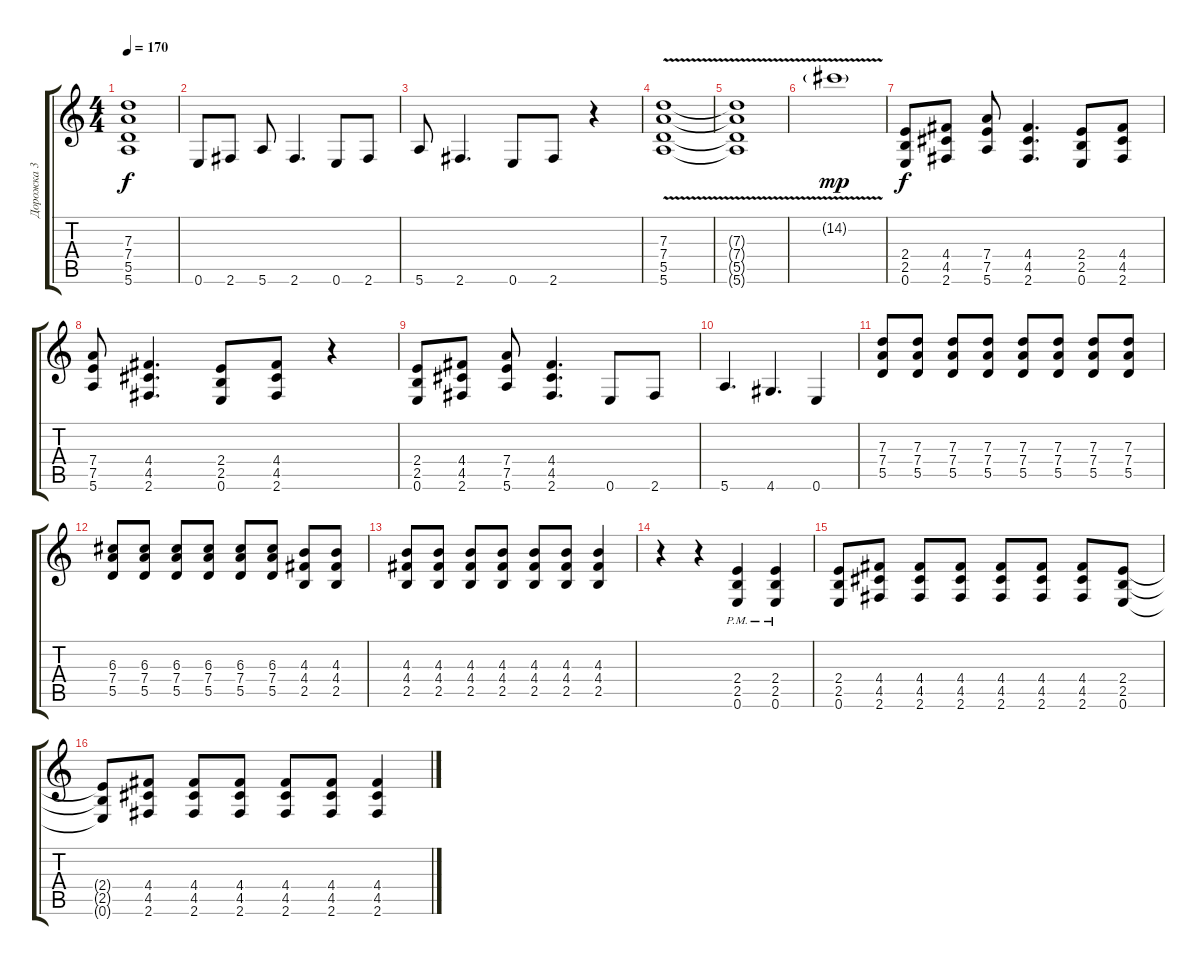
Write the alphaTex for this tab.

\track ("Дорожка 3" "Дорожка 3") {instrument overdrivenguitar}
\staff {score tabs}
\tuning (E4 B3 G3 D3 A2 E2) {hide}
\ts (4 4)
\tempo 170
\clef g2
\ks c
(7.3{t} 7.4{t} 5.5{t} 5.6{t}).1{dy f} |
0.6.8 2.6.8 5.6.8 2.6.4{d} 0.6.8 2.6.8 |
5.6.8 2.6.4{d} 0.6.8 2.6.8 r.4 |
(7.3{v} 7.4{v} 5.5{v} 5.6{v}).1 |
(7.3{t} 7.4{t} 5.5{t} 5.6{t}).1 |
14.2{v g}.1{dy mp} |
(2.4 2.5 0.6).8{dy f} (4.4 4.5 2.6).8 (7.4 7.5 5.6).8 (4.4 4.5 2.6).4{d} (2.4 2.5 0.6).8 (4.4 4.5 2.6).8 |
(7.4 7.5 5.6).8 (4.4 4.5 2.6).4{d} (2.4 2.5 0.6).8 (4.4 4.5 2.6).8 r.4 |
(2.4 2.5 0.6).8 (4.4 4.5 2.6).8 (7.4 7.5 5.6).8 (4.4 4.5 2.6).4{d} 0.6.8 2.6.8 |
5.6.4{d} 4.6.4{d} 0.6.4 |
(7.3 7.4 5.5).8 (7.3 7.4 5.5).8 (7.3 7.4 5.5).8 (7.3 7.4 5.5).8 (7.3 7.4 5.5).8 (7.3 7.4 5.5).8 (7.3 7.4 5.5).8 (7.3 7.4 5.5).8 |
(6.3 7.4 5.5).8 (6.3 7.4 5.5).8 (6.3 7.4 5.5).8 (6.3 7.4 5.5).8 (6.3 7.4 5.5).8 (6.3 7.4 5.5).8 (4.3 4.4 2.5).8 (4.3 4.4 2.5).8 |
(4.3 4.4 2.5).8 (4.3 4.4 2.5).8 (4.3 4.4 2.5).8 (4.3 4.4 2.5).8 (4.3 4.4 2.5).8 (4.3 4.4 2.5).8 (4.3 4.4 2.5).4 |
r.4 r.4 (2.4{pm} 2.5{pm} 0.6{pm}).4 (2.4{pm} 2.5{pm} 0.6{pm}).4 |
(2.4 2.5 0.6).8 (4.4 4.5 2.6).8 (4.4 4.5 2.6).8 (4.4 4.5 2.6).8 (4.4 4.5 2.6).8 (4.4 4.5 2.6).8 (4.4 4.5 2.6).8 (2.4 2.5 0.6).8 |
(2.4{t} 2.5{t} 0.6{t}).8 (4.4 4.5 2.6).8 (4.4 4.5 2.6).8 (4.4 4.5 2.6).8 (4.4 4.5 2.6).8 (4.4 4.5 2.6).8 (4.4 4.5 2.6).4
